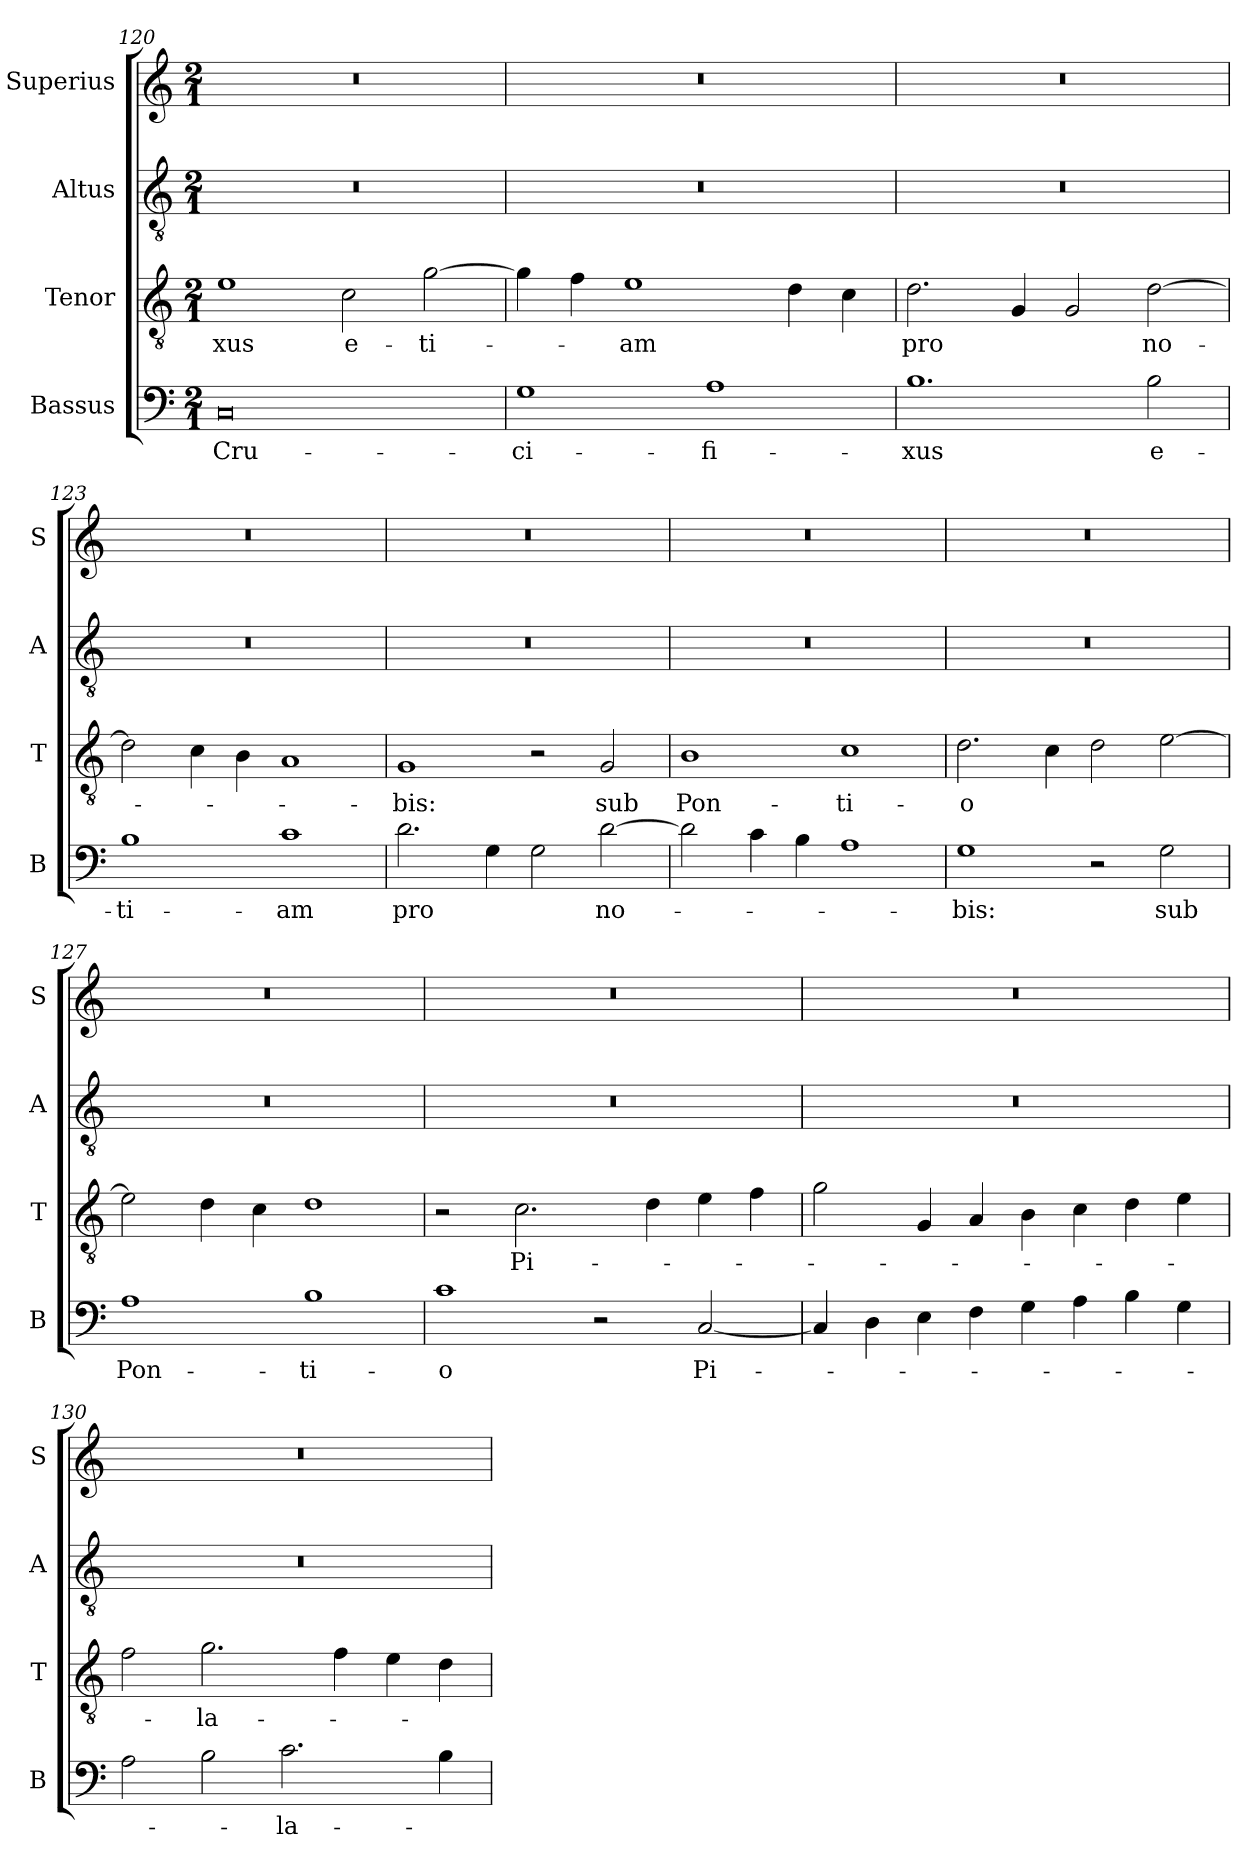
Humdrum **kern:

**kern	**text	**kern	**text	**kern	**kern
*part4	*part4	*part3	*part3	*part2	*part1
*staff4	*staff4	*staff3	*staff3	*staff2	*staff1
*I"Bassus	*	*I"Tenor	*	*I"Altus	*I"Superius
*I'B	*	*I'T	*	*I'A	*I'S
*clefF4	*	*clefGv2	*	*clefGv2	*clefG2
*k[]	*	*k[]	*	*k[]	*k[]
*M2/1	*	*M2/1	*	*M2/1	*M2/1
=120	=120	=120	=120	=120	=120
0C	Cru-	1e	-xus	0r	0r
.	.	2c\	e-	.	.
.	.	[2g\	-ti-	.	.
=121	=121	=121	=121	=121	=121
1G	-ci-	4g\]	.	0r	0r
.	.	4f\	.	.	.
.	.	1e	-am	.	.
1A	-fi-	.	.	.	.
.	.	4d\	.	.	.
.	.	4c\	.	.	.
=122	=122	=122	=122	=122	=122
1.B	-xus	2.d\	pro	0r	0r
.	.	4G/	.	.	.
.	.	2G/	.	.	.
2B\	e-	[2d\	no-	.	.
=123	=123	=123	=123	=123	=123
1B	-ti-	2d\]	.	0r	0r
.	.	4c\	.	.	.
.	.	4B\	.	.	.
1c	-am	1A	.	.	.
=124	=124	=124	=124	=124	=124
2.d\	pro	1G	-bis:	0r	0r
4G\	.	.	.	.	.
2G\	.	2r	.	.	.
[2d\	no-	2G/	sub	.	.
=125	=125	=125	=125	=125	=125
2d\]	.	1B	Pon-	0r	0r
4c\	.	.	.	.	.
4B\	.	.	.	.	.
1A	.	1c	-ti-	.	.
=126	=126	=126	=126	=126	=126
1G	-bis:	2.d\	-o	0r	0r
.	.	4c\	.	.	.
2r	.	2d\	.	.	.
2G\	sub	[2e\	.	.	.
=127	=127	=127	=127	=127	=127
1A	Pon-	2e\]	.	0r	0r
.	.	4d\	.	.	.
.	.	4c\	.	.	.
1B	-ti-	1d	.	.	.
=128	=128	=128	=128	=128	=128
1c	-o	2r	.	0r	0r
.	.	2.c\	Pi-	.	.
2r	.	.	.	.	.
.	.	4d\	.	.	.
[2C/	Pi-	4e\	.	.	.
.	.	4f\	.	.	.
=129	=129	=129	=129	=129	=129
4C/]	.	2g\	.	0r	0r
4D\	.	.	.	.	.
4E\	.	4G/	.	.	.
4F\	.	4A/	.	.	.
4G\	.	4B\	.	.	.
4A\	.	4c\	.	.	.
4B\	.	4d\	.	.	.
4G\	.	4e\	.	.	.
=130	=130	=130	=130	=130	=130
2A\	.	2f\	.	0r	0r
2B\	.	2.g\	-la-	.	.
2.c\	-la-	.	.	.	.
.	.	4f\	.	.	.
.	.	4e\	.	.	.
4B\	.	4d\	.	.	.
=	=	=	=	=	=
*-	*-	*-	*-	*-	*-
